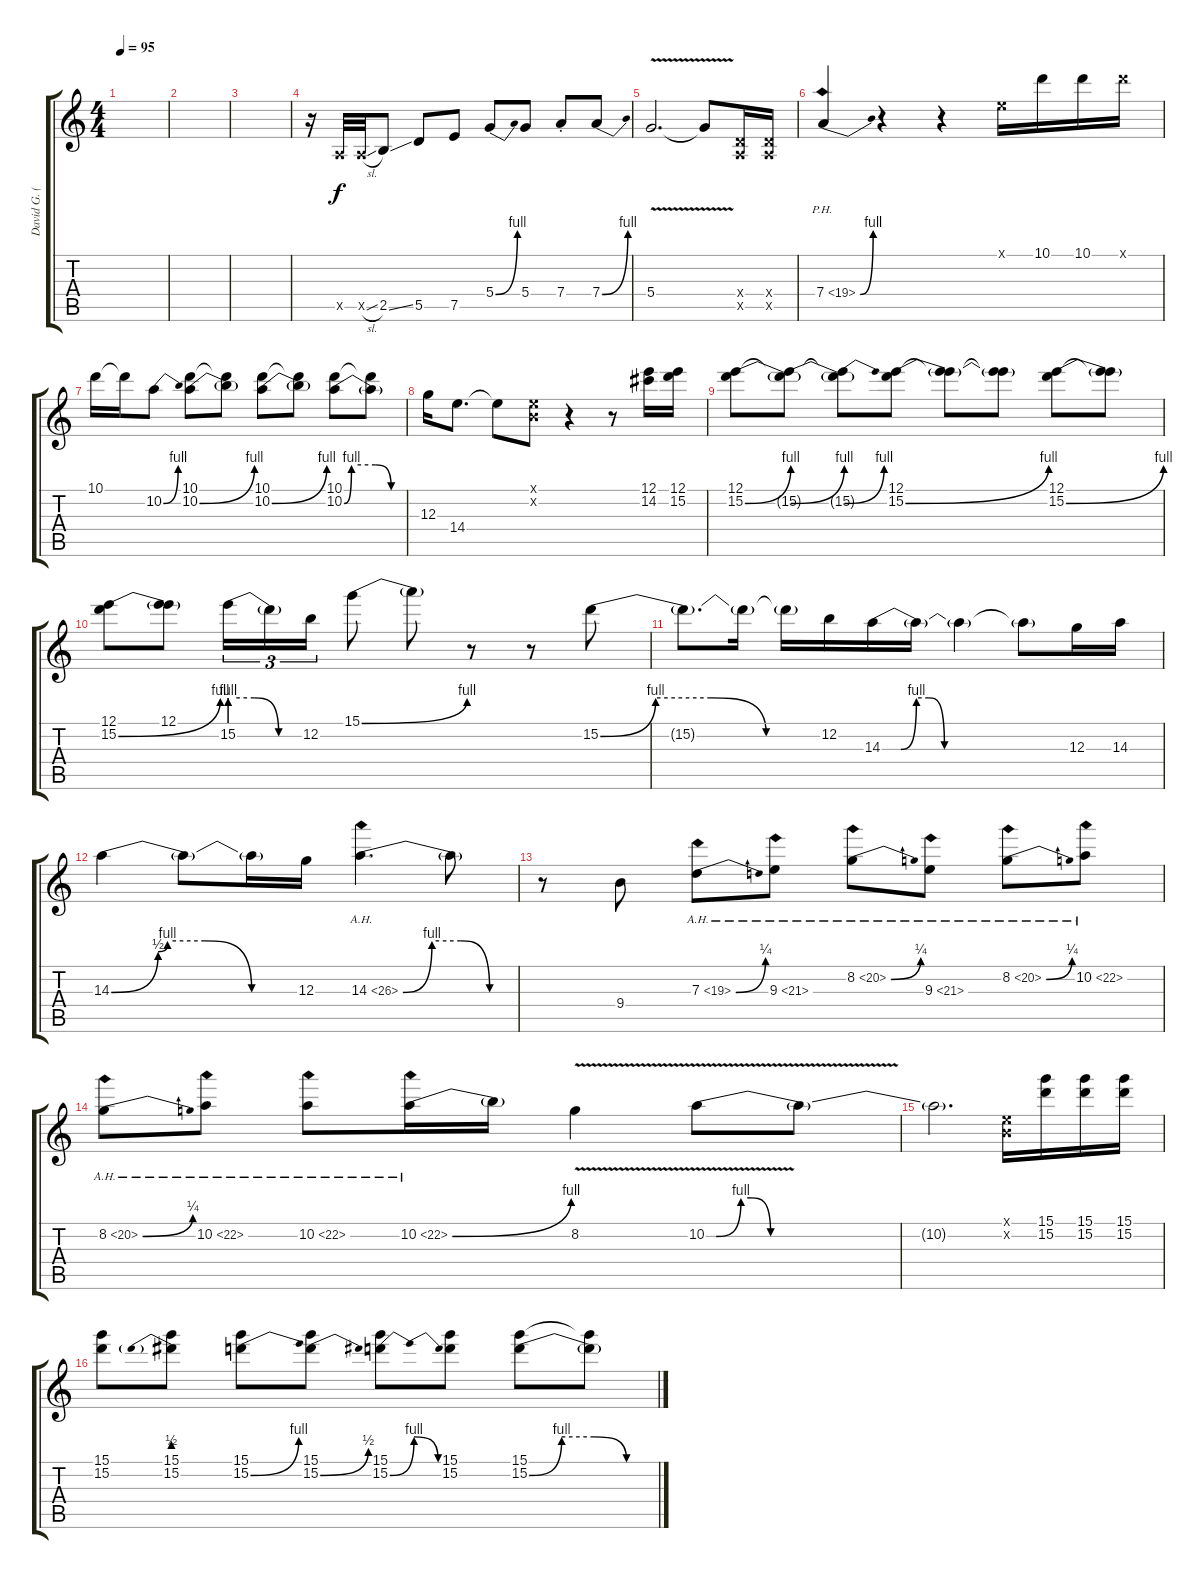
\track ("David G. (solo)" "David G. (") {instrument distortionguitar}
\staff {score tabs}
\tuning (E4 B3 G3 D3 A2 E2) {hide}
\ts (4 4)
\tempo 95
\clef g2
\ks c
|
|
|
r.16 0.5{x}.32 0.5{sl x}.32 2.5{ss}.8 5.5.8 7.5.8 5.4{be (bend 0 0 60 4)}.8 5.4.8 7.4{st}.8 7.4{be (bend 0 0 60 4)}.8 |
5.4{v}.2{d} 5.4{t}.8 (0.4{x} 0.5{x}).16 (0.4{x} 0.5{x}).16 |
7.4{be (bend 0 0 60 4) ph 12}.4 r.4 r.4 0.1{x}.16 10.1.16 10.1.16 10.1{x}.16 |
10.1.16 10.1{t}.16 10.2{be (bend 0 0 60 4)}.8 (10.1 10.2{be (bend 0 0 60 4)}).8 (10.1{t} 10.2{t}).8 (10.1 10.2{be (bend 0 0 60 4)}).8 (10.1{t} 10.2{t}).8 (10.1 10.2{be (custom 0 0 7 4 30 4 45 0 60 0)}).8 (10.1{t} 10.2{t}).8 |
12.3.16 14.4.8{d} 14.4{t}.8 (0.1{x} 0.2{x}).8 r.4 r.8 (12.1 14.2).16 (12.1 15.2).16 |
(12.1 15.2{be (bend 0 0 60 4)}).8 (12.1{t} 15.2{be (bend 0 0 60 4) t}).8 (12.1{t} 15.2{be (bend 0 0 60 4) t}).8 (12.1 15.2{be (bend 0 0 60 4)}).8 (12.1{t} 15.2{t}).8 (12.1{t} 15.2{t}).8 (12.1 15.2{be (bend 0 0 60 4)}).8 (12.1{t} 15.2{t}).8 |
(12.1 15.2{be (bend 0 0 60 4)}).8 (12.1 15.2{t}).8 15.2{be (custom 0 4 20 4 40 0 60 0)}.16{tu (3 2)} 15.2{t}.16{tu (3 2)} 12.2.16{tu (3 2)} 15.1{be (bend 0 0 60 4)}.8 15.1{t}.8 r.8 r.8 15.2{be (custom 0 0 15 4 30 4 45 0 60 0)}.8 |
15.2{t}.8{d} 15.2{t}.16 15.2{t}.16 12.2.16 14.3{be (custom 0 0 6 0 11 4 15 4 20 0 30 0 45 0 60 0)}.16 14.3{t}.16 14.3{t}.4 14.3{t}.8 12.3.16 14.3.16 |
14.3{be (custom 0 0 15 2 18 4 30 4 45 0 60 0)}.4 14.3{t}.8 14.3{t}.16 12.3.16 14.3{be (custom 0 0 15 4 30 4 45 0 60 0) ah 12}.4{d} 14.3{t}.8 |
r.8 9.4.8 7.3{be (bend 0 0 60 1) ah 12}.8 9.3{ah 12}.8 8.2{be (bend 0 0 60 1) ah 12}.8 9.3{ah 12}.8 8.2{be (bend 0 0 60 1) ah 12}.8 10.2{ah 12}.8 |
8.2{be (bend 0 0 60 1) ah 12}.8 10.2{ah 12}.8 10.2{ah 12}.8 10.2{be (bend 0 0 60 4) ah 12}.16 10.2{t}.16 8.2{v}.4 10.2{be (custom 0 0 2 0 7 4 9 4 13 0 45 0 60 0) v}.8 10.2{t}.8 |
10.2{t}.2{d} (0.1{x} 0.2{x}).16 (15.1 15.2).16 (15.1 15.2).16 (15.1 15.2).16 |
(15.1 15.2).8 (15.1 15.2{be (prebend 0 2 60 2)}).8 (15.1 15.2{be (bend 0 0 60 4)}).8 (15.1 15.2{be (bend 0 0 60 2)}).8 (15.1 15.2{be (bendrelease 0 0 15 4 50 4 60 0)}).8 (15.1 15.2).8 (15.1 15.2{be (custom 0 0 15 4 30 4 45 0 60 0)}).8 (15.1{t} 15.2{t}).8
